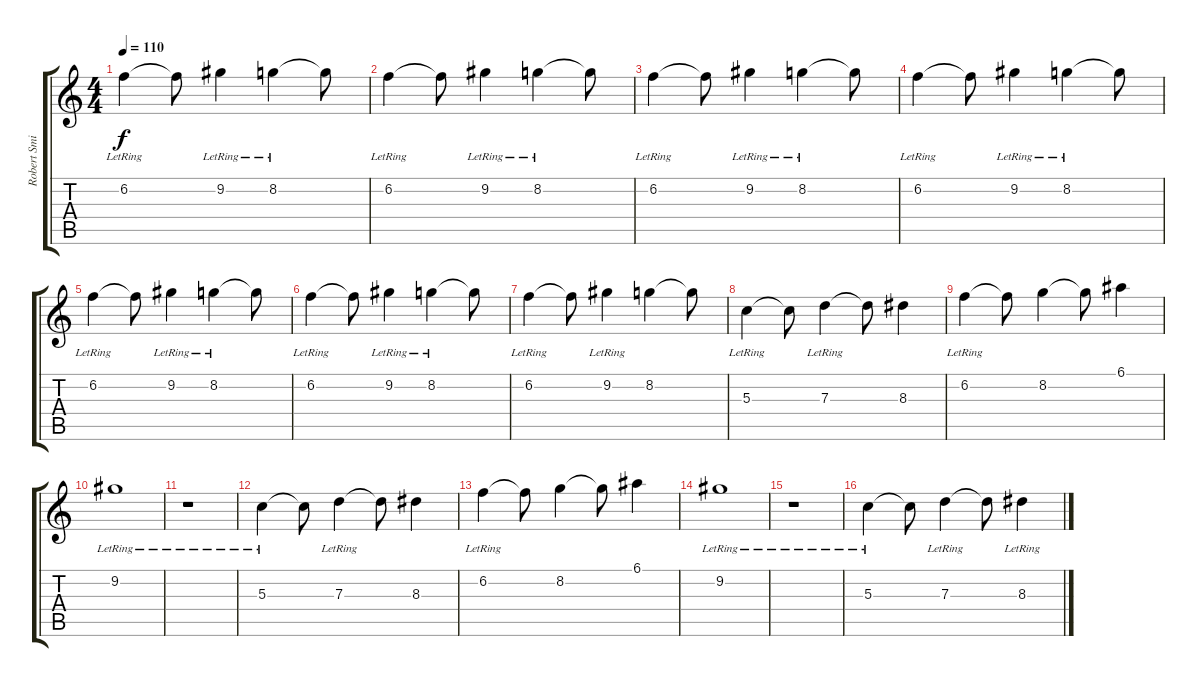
\track ("Robert Smith (lead guitar)" "Robert Smi") {instrument overdrivenguitar}
\staff {score tabs}
\tuning (E4 B3 G3 D3 A2 E2) {hide}
\ts (4 4)
\tempo 110
\clef g2
\ks c
6.2{lr}.4{dy f} 6.2{t}.8 9.2{lr}.4 8.2{lr}.4 8.2{t}.8 |
6.2{lr}.4 6.2{t}.8 9.2{lr}.4 8.2{lr}.4 8.2{t}.8 |
6.2{lr}.4 6.2{t}.8 9.2{lr}.4 8.2{lr}.4 8.2{t}.8 |
6.2{lr}.4 6.2{t}.8 9.2{lr}.4 8.2{lr}.4 8.2{t}.8 |
6.2{lr}.4 6.2{t}.8 9.2{lr}.4 8.2{lr}.4 8.2{t}.8 |
6.2{lr}.4 6.2{t}.8 9.2{lr}.4 8.2{lr}.4 8.2{t}.8 |
6.2{lr}.4 6.2{t}.8 9.2{lr}.4 8.2.4 8.2{t}.8 |
5.3{lr}.4 5.3{t}.8 7.3{lr}.4 7.3{t}.8 8.3.4 |
6.2{lr}.4 6.2{t}.8 8.2.4 8.2{t}.8 6.1.4 |
9.2{lr}.1 |
r.1 |
5.3{lr}.4 5.3{t}.8 7.3{lr}.4 7.3{t}.8 8.3.4 |
6.2{lr}.4 6.2{t}.8 8.2.4 8.2{t}.8 6.1.4 |
9.2{lr}.1 |
r.1 |
5.3{lr}.4 5.3{t}.8 7.3{lr}.4 7.3{t}.8 8.3{lr}.4
